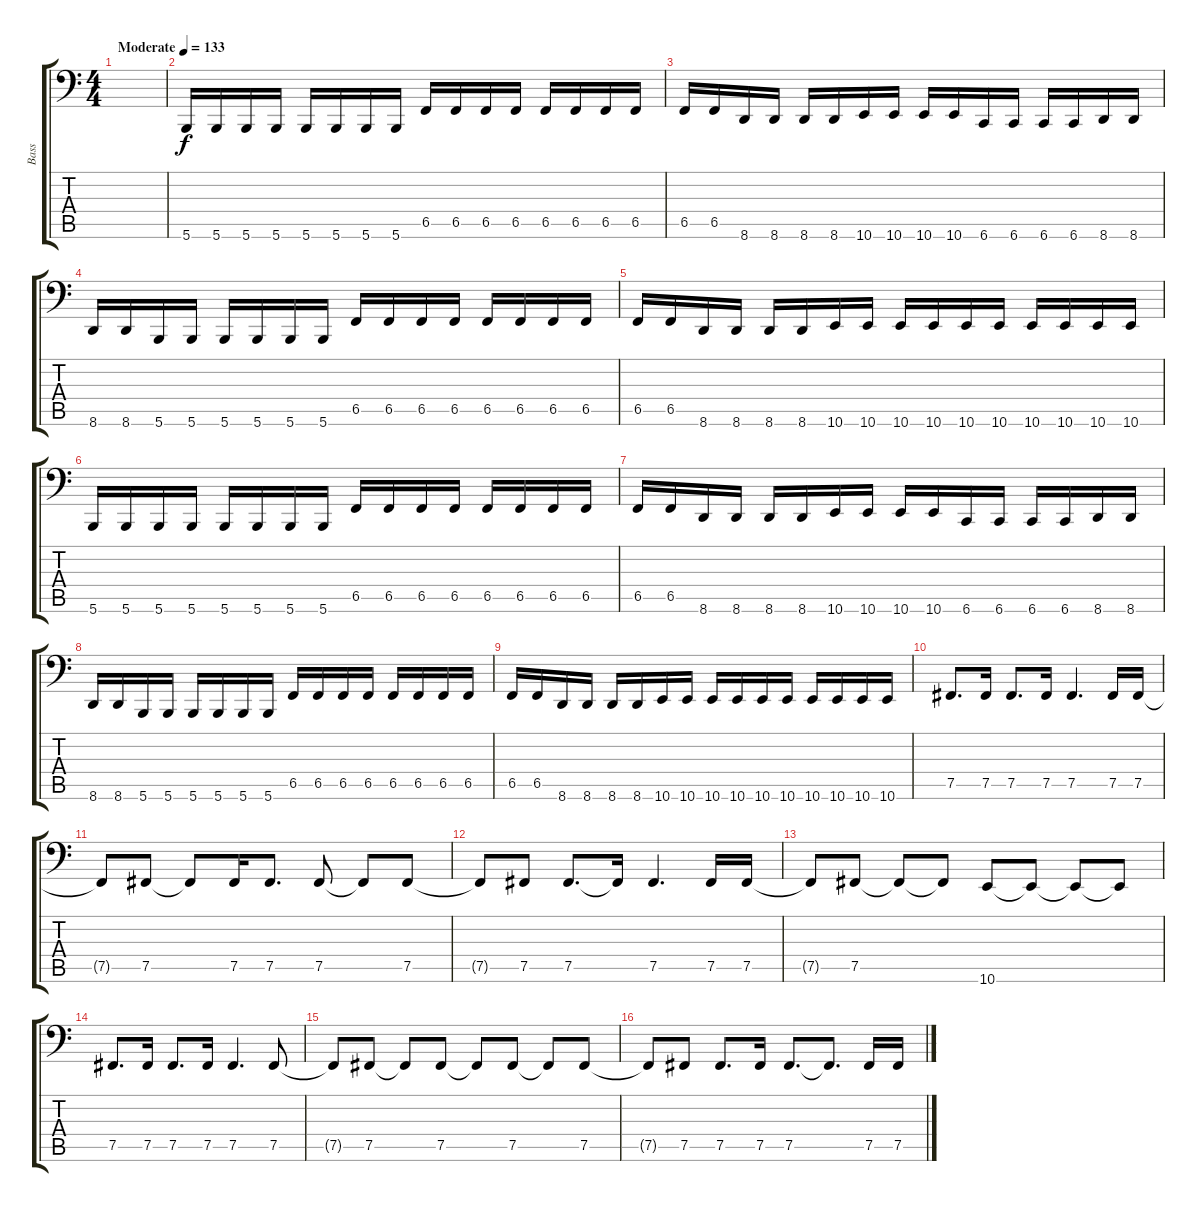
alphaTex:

\track ("Bass" "Bass") {instrument electricbassfinger}
\staff {score tabs}
\tuning (G2 D2 A1 E1 B0 Gb0) {hide}
\ts (4 4)
\tempo (133 "Moderate")
\clef f4
\ks c
|
5.6.16 5.6.16 5.6.16 5.6.16 5.6.16 5.6.16 5.6.16 5.6.16 6.5.16 6.5.16 6.5.16 6.5.16 6.5.16 6.5.16 6.5.16 6.5.16 |
6.5.16 6.5.16 8.6.16 8.6.16 8.6.16 8.6.16 10.6.16 10.6.16 10.6.16 10.6.16 6.6.16 6.6.16 6.6.16 6.6.16 8.6.16 8.6.16 |
8.6.16 8.6.16 5.6.16 5.6.16 5.6.16 5.6.16 5.6.16 5.6.16 6.5.16 6.5.16 6.5.16 6.5.16 6.5.16 6.5.16 6.5.16 6.5.16 |
6.5.16 6.5.16 8.6.16 8.6.16 8.6.16 8.6.16 10.6.16 10.6.16 10.6.16 10.6.16 10.6.16 10.6.16 10.6.16 10.6.16 10.6.16 10.6.16 |
5.6.16 5.6.16 5.6.16 5.6.16 5.6.16 5.6.16 5.6.16 5.6.16 6.5.16 6.5.16 6.5.16 6.5.16 6.5.16 6.5.16 6.5.16 6.5.16 |
6.5.16 6.5.16 8.6.16 8.6.16 8.6.16 8.6.16 10.6.16 10.6.16 10.6.16 10.6.16 6.6.16 6.6.16 6.6.16 6.6.16 8.6.16 8.6.16 |
8.6.16 8.6.16 5.6.16 5.6.16 5.6.16 5.6.16 5.6.16 5.6.16 6.5.16 6.5.16 6.5.16 6.5.16 6.5.16 6.5.16 6.5.16 6.5.16 |
6.5.16 6.5.16 8.6.16 8.6.16 8.6.16 8.6.16 10.6.16 10.6.16 10.6.16 10.6.16 10.6.16 10.6.16 10.6.16 10.6.16 10.6.16 10.6.16 |
7.5.8{d} 7.5.16 7.5.8{d} 7.5.16 7.5.4{d} 7.5.16 7.5.16 |
7.5{t}.8 7.5.8 7.5{t}.8 7.5.16 7.5.8{d} 7.5.8 7.5{t}.8 7.5.8 |
7.5{t}.8 7.5.8 7.5.8{d} 7.5{t}.16 7.5.4{d} 7.5.16 7.5.16 |
7.5{t}.8 7.5.8 7.5{t}.8 7.5{t}.8 10.6.8 10.6{t}.8 10.6{t}.8 10.6{t}.8 |
7.5.8{d} 7.5.16 7.5.8{d} 7.5.16 7.5.4{d} 7.5.8 |
7.5{t}.8 7.5.8 7.5{t}.8 7.5.8 7.5{t}.8 7.5.8 7.5{t}.8 7.5.8 |
7.5{t}.8 7.5.8 7.5.8{d} 7.5.16 7.5.8{d} 7.5{t}.8{d} 7.5.16 7.5.16
